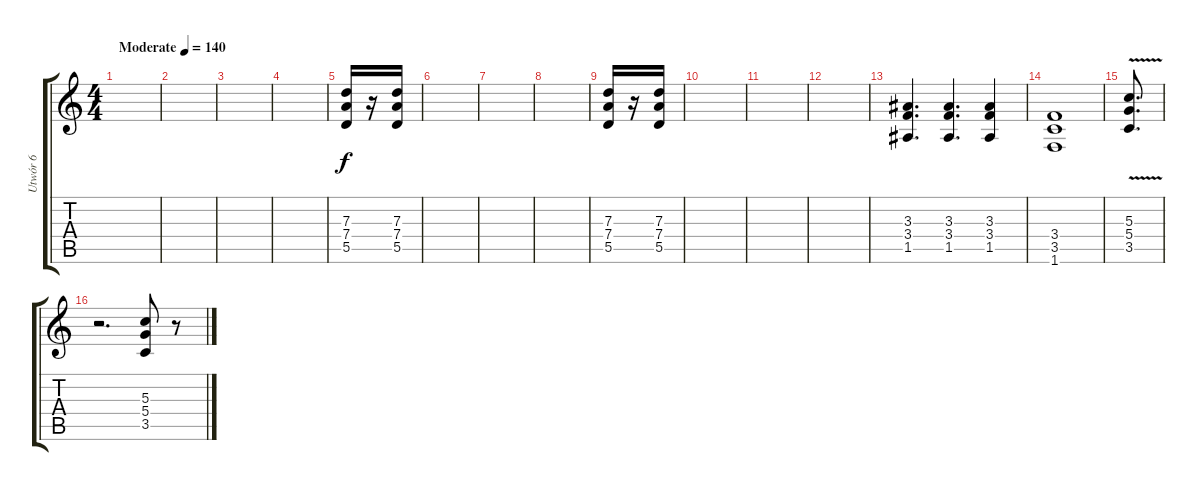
\track ("Utwór 6" "Utwór 6") {instrument distortionguitar}
\staff {score tabs}
\tuning (E4 B3 G3 D3 A2 E2) {hide}
\ts (4 4)
\tempo (140 "Moderate")
\clef g2
\ks c
|
|
|
|
(7.3 7.4 5.5).16 r.16 (7.3 7.4 5.5).16 |
|
|
|
(7.3 7.4 5.5).16 r.16 (7.3 7.4 5.5).16 |
|
|
|
(3.3 3.4 1.5).4{d} (3.3 3.4 1.5).4{d} (3.3 3.4 1.5).4 |
(3.4 3.5 1.6).1 |
(5.3{v} 5.4{v} 3.5{v}).8{d} |
r.2{d} (5.3 5.4 3.5).8 r.8
